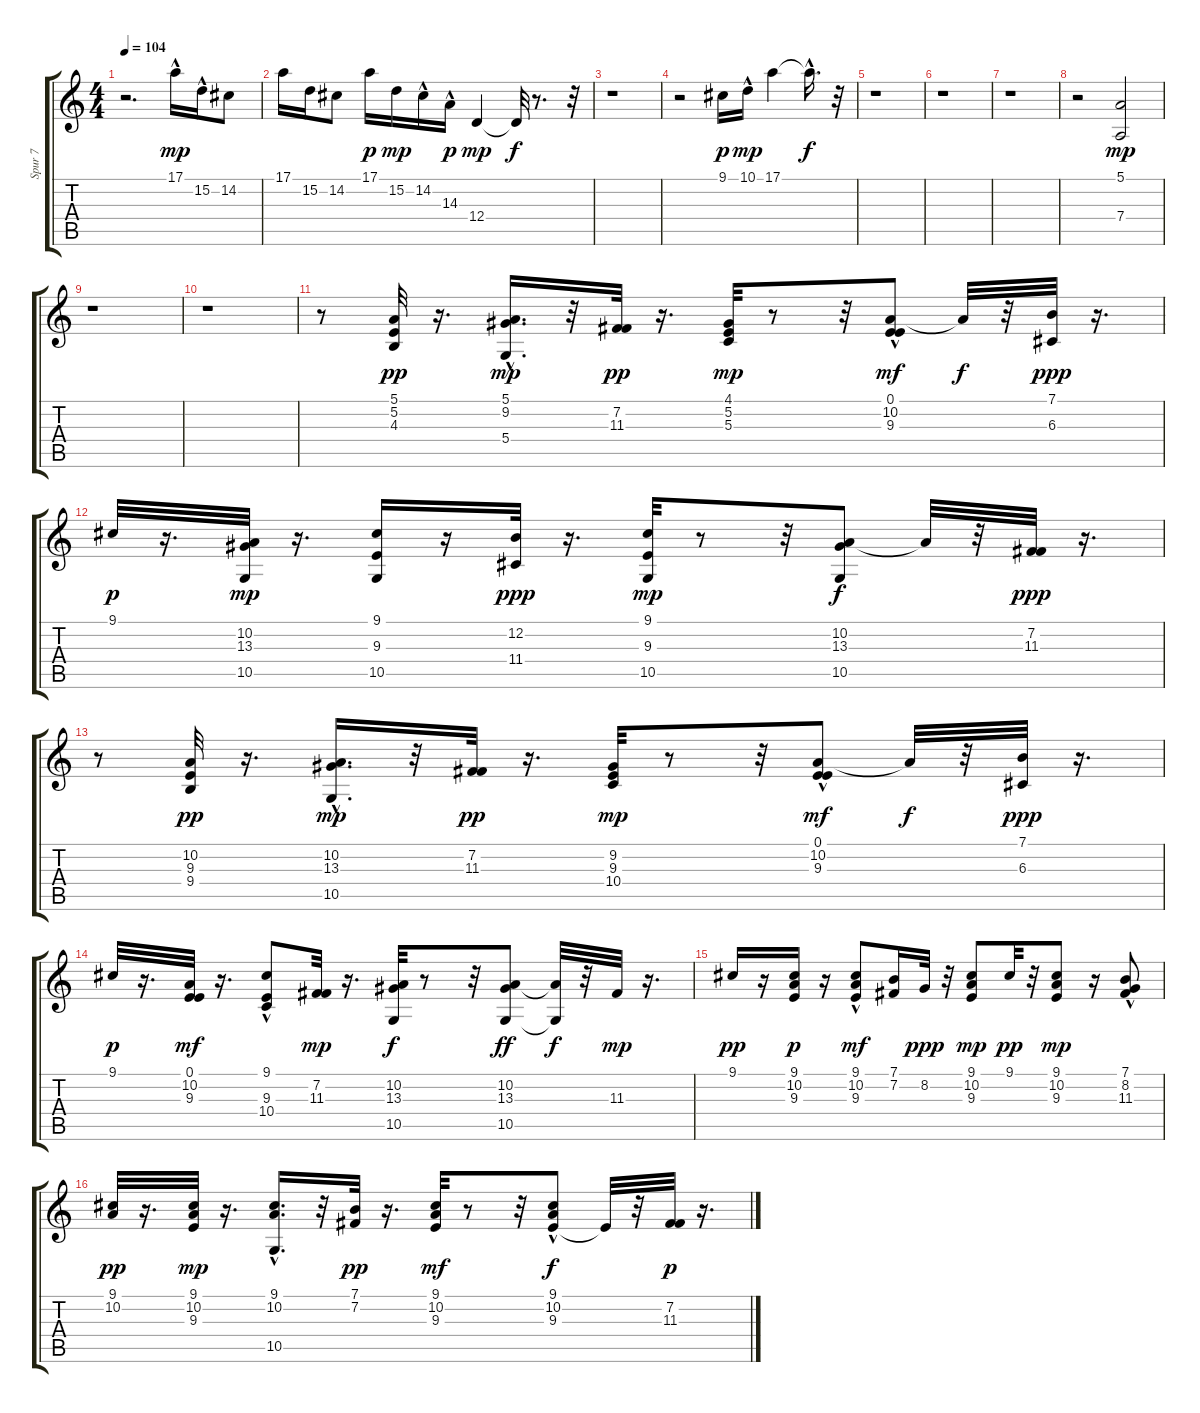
\track ("Spur 7" "Spur 7") {instrument acousticgrandpiano}
\staff {score tabs}
\tuning (E4 B3 G3 D3 A2 E2) {hide}
\ts (4 4)
\tempo 104
\clef g2
\ks c
r.2{d dy p} 17.1{hac}.16{dy mp} 15.2{hac}.16 14.2.8 |
17.1.16 15.2.16 14.2.8 17.1.16{dy p} 15.2.16{dy mp} 14.2{hac}.16 14.3{hac}.16{dy p} 12.4.4{dy mp} 12.4{t}.32{dy f} r.8{d} r.32 |
r.1 |
r.2 9.1.16{dy p} 10.1{hac}.16{dy mp} 17.1.4 17.1{hac t}.16{d dy f} r.32 |
r.1 |
r.1 |
r.1 |
r.2 (5.1 7.4).2{dy mp} |
r.1 |
r.1 |
r.8 (5.1 5.2 4.3).32{dy pp} r.16{d} (5.1{hac} 9.2 5.4).16{d dy mp} r.32 (7.2 11.3).32{dy pp} r.16{d} (4.1 5.2 5.3).32{dy mp} r.8 r.32 (0.1{hac} 10.2 9.3).8{dy mf} 10.2{t}.32{dy f} r.32 (7.1 6.3).32{dy ppp} r.16{d} |
9.1.32{dy p} r.16{d} (10.2 13.3 10.5).32{dy mp} r.16{d} (9.1 9.3 10.5).16 r.16 (12.2 11.4).32{dy ppp} r.16{d} (9.1 9.3 10.5).32{dy mp} r.8 r.32 (10.2 13.3 10.5).8{dy f} 10.2{t}.32 r.32 (7.2 11.3).32{dy ppp} r.16{d} |
r.8 (10.2 9.3 9.4).32{dy pp} r.16{d} (10.2{hac} 13.3 10.5).16{d dy mp} r.32 (7.2 11.3).32{dy pp} r.16{d} (9.2 9.3 10.4).32{dy mp} r.8 r.32 (0.1{hac} 10.2 9.3).8{dy mf} 10.2{t}.32{dy f} r.32 (7.1 6.3).32{dy ppp} r.16{d} |
9.1.32{dy p} r.16{d} (0.1 10.2 9.3).32{dy mf} r.16{d} (9.1 9.3 10.4{hac}).8 (7.2 11.3).32{dy mp} r.16{d} (10.2 13.3 10.5).32{dy f} r.8 r.32 (10.2 13.3 10.5).8{dy ff} (10.2{t} 10.5{t}).32{dy f} r.32 11.3.32{dy mp} r.16{d} |
9.1.16{dy pp} r.16 (9.1 10.2 9.3).16{dy p} r.16 (9.1 10.2{hac} 9.3{hac}).8{dy mf} (7.1 7.2).16 8.2.32{dy ppp} r.32 (9.1 10.2 9.3).8{dy mp} 9.1.32{dy pp} r.32 (9.1 10.2 9.3).8{dy mp} r.16 (7.1 8.2{hac} 11.3{hac}).8 |
(9.1 10.2).32{dy pp} r.16{d} (9.1 10.2 9.3).32{dy mp} r.16{d} (9.1{hac} 10.2 10.5{hac}).16{d} r.32 (7.1 7.2).32{dy pp} r.16{d} (9.1 10.2 9.3).32{dy mf} r.8 r.32 (9.1 10.2{hac} 9.3).8{dy f} 9.3{t}.32 r.32 (7.2 11.3).32{dy p} r.16{d}
